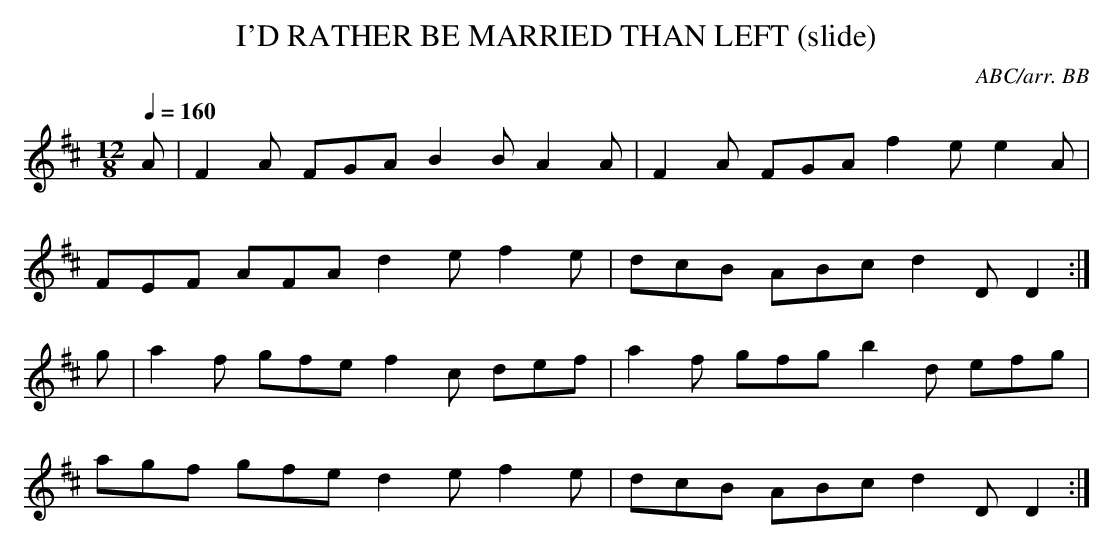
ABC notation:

X:1
T:I'D RATHER BE MARRIED THAN LEFT (slide)
C:ABC/arr. BB
M:12/8
Q:1/4=160
K:D
A|F2A FGA B2B A2A|F2A FGA f2e e2A|
FEF AFA d2e f2e|dcB ABc d2D D2:|
g|a2f gfe f2c def|a2f gfg b2d efg|
agf gfe d2e f2e|dcB ABc d2D D2:|
